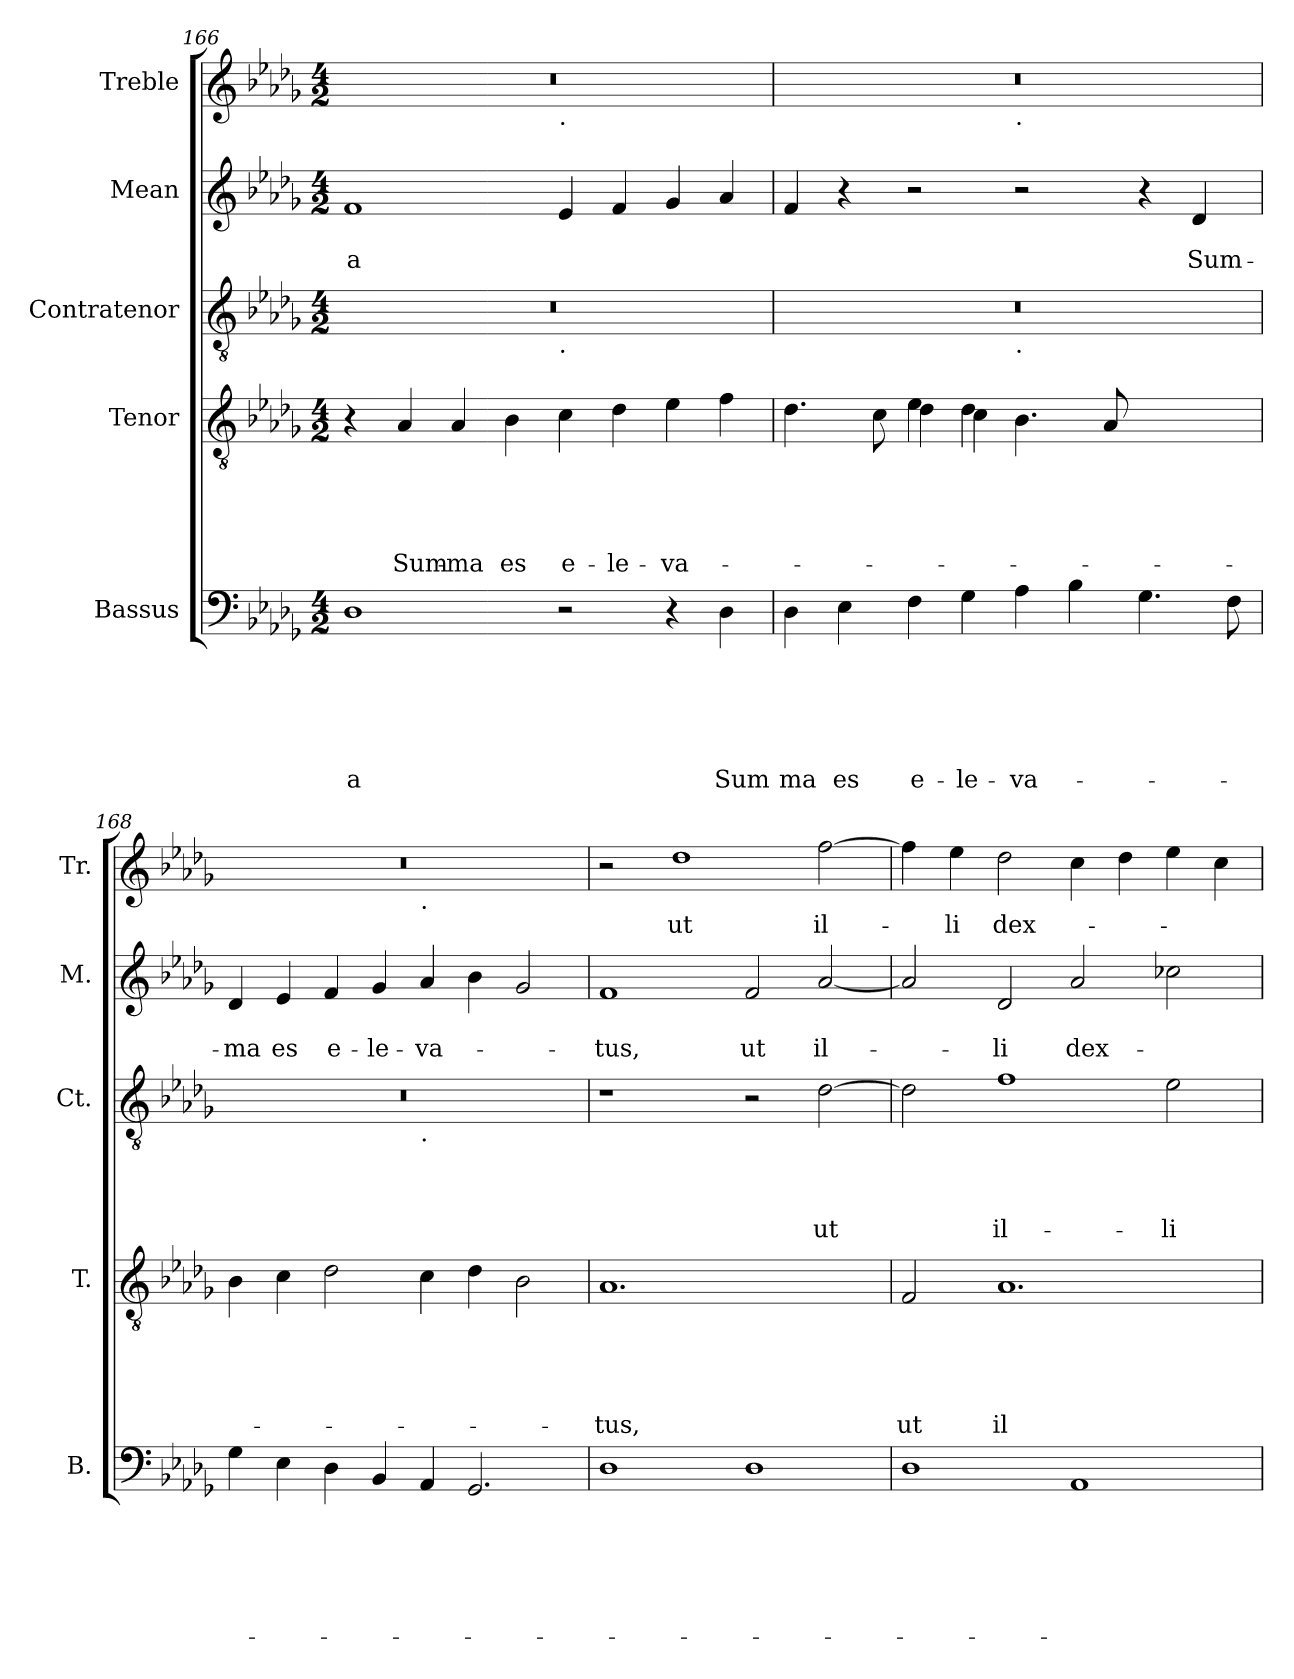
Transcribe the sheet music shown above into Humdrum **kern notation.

**kern	**text	**text	**text	**text	**text	**text	**kern	**text	**text	**text	**text	**text	**kern	**text	**text	**text	**text	**kern	**text	**text	**kern	**text
*part5	*part5	*part5	*part5	*part5	*part5	*part5	*part4	*part4	*part4	*part4	*part4	*part4	*part3	*part3	*part3	*part3	*part3	*part2	*part2	*part2	*part1	*part1
*staff5	*staff5	*staff5	*staff5	*staff5	*staff5	*staff5	*staff4	*staff4	*staff4	*staff4	*staff4	*staff4	*staff3	*staff3	*staff3	*staff3	*staff3	*staff2	*staff2	*staff2	*staff1	*staff1
*I"Bassus	*	*	*	*	*	*	*I"Tenor	*	*	*	*	*	*I"Contratenor	*	*	*	*	*I"Mean	*	*	*I"Treble	*
*I'B.	*	*	*	*	*	*	*I'T.	*	*	*	*	*	*I'Ct.	*	*	*	*	*I'M.	*	*	*I'Tr.	*
*clefF4	*	*	*	*	*	*	*clefGv2	*	*	*	*	*	*clefGv2	*	*	*	*	*clefG2	*	*	*clefG2	*
*k[b-e-a-d-g-]	*	*	*	*	*	*	*k[b-e-a-d-g-]	*	*	*	*	*	*k[b-e-a-d-g-]	*	*	*	*	*k[b-e-a-d-g-]	*	*	*k[b-e-a-d-g-]	*
*D-:	*	*	*	*	*	*	*D-:	*	*	*	*	*	*D-:	*	*	*	*	*D-:	*	*	*D-:	*
*M4/2	*	*	*	*	*	*	*M4/2	*	*	*	*	*	*M4/2	*	*	*	*	*M4/2	*	*	*M4/2	*
=166	=166	=166	=166	=166	=166	=166	=166	=166	=166	=166	=166	=166	=166	=166	=166	=166	=166	=166	=166	=166	=166	=166
!	!	!	!	!	!	!LO:LY:b	!	!	!	!	!	!	!	!	!	!	!	!	!	!LO:LY:b:rj	!	!
*	*	*	*	*	*	*	*	*	*	*	*	*	*^	*	*	*	*	*	*	*	*^	*
1D-	.	.	.	.	.	-a	4r	.	.	.	.	.	0r	1ryy	.	.	.	.	1f	.	-a	0r	1ryy	.
!	!	!	!	!	!	!	!	!	!	!	!	!LO:LY:b	!	!	!	!	!	!	!	!	!	!	!	!
.	.	.	.	.	.	.	4A-/	.	.	.	.	Sum-	.	.	.	.	.	.	.	.	.	.	.	.
!	!	!	!	!	!	!	!	!	!	!	!	!LO:LY:b:rj	!	!	!	!	!	!	!	!	!	!	!	!
.	.	.	.	.	.	.	4A-/	.	.	.	.	-ma	.	.	.	.	.	.	.	.	.	.	.	.
!	!	!	!	!	!	!	!	!	!	!	!	!LO:LY:b	!	!	!	!	!	!	!	!	!	!	!	!
.	.	.	.	.	.	.	4B-\	.	.	.	.	es	.	.	.	.	.	.	.	.	.	.	.	.
!	!	!	!	!	!	!	!	!	!	!	!	!	!	!	!	!	!	!	!	!	!	!	!LO:TX:b:t=.	!
!	!	!	!	!	!	!	!	!	!	!	!	!	!	!LO:TX:b:t=.	!	!	!	!	!	!	!	!	!	!
!	!	!	!	!	!	!	!	!	!	!	!	!LO:LY:b	!	!	!	!	!	!	!	!	!	!	!	!
2r	.	.	.	.	.	.	4c\	.	.	.	.	e-	.	1ryy	.	.	.	.	4e-/	.	.	.	1ryy	.
!	!	!	!	!	!	!	!	!	!	!	!	!LO:LY:b	!	!	!	!	!	!	!	!	!	!	!	!
.	.	.	.	.	.	.	4d-\	.	.	.	.	-le-	.	.	.	.	.	.	4f/	.	.	.	.	.
!	!	!	!	!	!	!	!	!	!	!	!	!LO:LY:b	!	!	!	!	!	!	!	!	!	!	!	!
4r	.	.	.	.	.	.	4e-\	.	.	.	.	-va-	.	.	.	.	.	.	4g-/	.	.	.	.	.
!	!	!	!	!	!	!LO:LY:b	!	!	!	!	!	!	!	!	!	!	!	!	!	!	!	!	!	!
4D-\	.	.	.	.	.	Sum	4f\	.	.	.	.	.	.	.	.	.	.	.	4a-/	.	.	.	.	.
=167	=167	=167	=167	=167	=167	=167	=167	=167	=167	=167	=167	=167	=167	=167	=167	=167	=167	=167	=167	=167	=167	=167	=167	=167
!	!	!	!	!	!	!LO:LY:b	!	!	!	!	!	!	!	!	!	!	!	!	!	!	!	!	!	!
*	*	*	*	*	*	*	*^	*	*	*	*	*	*	*	*	*	*	*	*	*	*	*	*	*
4D-\	.	.	.	.	.	ma	4.d-\	2ryy	.	.	.	.	.	0r	1ryy	.	.	.	.	4f/	.	.	0r	1ryy	.
!	!	!	!	!	!	!LO:LY:b	!	!	!	!	!	!	!	!	!	!	!	!	!	!	!	!	!	!	!
4E-\	.	.	.	.	.	es	.	.	.	.	.	.	.	.	.	.	.	.	.	4r	.	.	.	.	.
.	.	.	.	.	.	.	8c\	.	.	.	.	.	.	.	.	.	.	.	.	.	.	.	.	.	.
!	!	!	!	!	!	!LO:LY:b	!	!	!	!	!	!	!	!	!	!	!	!	!	!	!	!	!	!	!
4F\	.	.	.	.	.	e-	4e-\	4d-\	.	.	.	.	.	.	.	.	.	.	.	2r	.	.	.	.	.
!	!	!	!	!	!	!LO:LY:b	!	!	!	!	!	!	!	!	!	!	!	!	!	!	!	!	!	!	!
4G-\	.	.	.	.	.	-le-	4d-\	4c\	.	.	.	.	.	.	.	.	.	.	.	.	.	.	.	.	.
!	!	!	!	!	!	!	!	!	!	!	!	!	!	!	!	!	!	!	!	!	!	!	!	!LO:TX:b:t=.	!
!	!	!	!	!	!	!	!	!	!	!	!	!	!	!	!LO:TX:b:t=.	!	!	!	!	!	!	!	!	!	!
!	!	!	!	!	!	!LO:LY:b	!	!	!	!	!	!	!	!	!	!	!	!	!	!	!	!	!	!	!
4A-\	.	.	.	.	.	-va-	4.B-\	2ryy	.	.	.	.	.	.	1ryy	.	.	.	.	2r	.	.	.	1ryy	.
4B-\	.	.	.	.	.	.	.	.	.	.	.	.	.	.	.	.	.	.	.	.	.	.	.	.	.
.	.	.	.	.	.	.	8A-/	.	.	.	.	.	.	.	.	.	.	.	.	.	.	.	.	.	.
4.G-\	.	.	.	.	.	.	2ryy	2ryy	.	.	.	.	.	.	.	.	.	.	.	4r	.	.	.	.	.
!	!	!	!	!	!	!	!	!	!	!	!	!	!	!	!	!	!	!	!	!	!	!LO:LY:b	!	!	!
.	.	.	.	.	.	.	.	.	.	.	.	.	.	.	.	.	.	.	.	4d-/	.	Sum-	.	.	.
8F\	.	.	.	.	.	.	.	.	.	.	.	.	.	.	.	.	.	.	.	.	.	.	.	.	.
*	*	*	*	*	*	*	*v	*v	*	*	*	*	*	*	*	*	*	*	*	*	*	*	*	*	*
=168	=168	=168	=168	=168	=168	=168	=168	=168	=168	=168	=168	=168	=168	=168	=168	=168	=168	=168	=168	=168	=168	=168	=168	=168
!	!	!	!	!	!	!	!	!	!	!	!	!	!	!	!	!	!	!	!	!	!LO:LY:b	!	!	!
4G-\	.	.	.	.	.	.	4B-\	.	.	.	.	.	0r	1ryy	.	.	.	.	4d-/	.	-ma	0r	1ryy	.
!	!	!	!	!	!	!	!	!	!	!	!	!	!	!	!	!	!	!	!	!	!LO:LY:b	!	!	!
4E-\	.	.	.	.	.	.	4c\	.	.	.	.	.	.	.	.	.	.	.	4e-/	.	es	.	.	.
!	!	!	!	!	!	!	!	!	!	!	!	!	!	!	!	!	!	!	!	!	!LO:LY:b	!	!	!
4D-\	.	.	.	.	.	.	2d-\	.	.	.	.	.	.	.	.	.	.	.	4f/	.	e-	.	.	.
!	!	!	!	!	!	!	!	!	!	!	!	!	!	!	!	!	!	!	!	!	!LO:LY:b	!	!	!
4BB-/	.	.	.	.	.	.	.	.	.	.	.	.	.	.	.	.	.	.	4g-/	.	-le-	.	.	.
!	!	!	!	!	!	!	!	!	!	!	!	!	!	!	!	!	!	!	!	!	!	!	!LO:TX:b:t=.	!
!	!	!	!	!	!	!	!	!	!	!	!	!	!	!LO:TX:b:t=.	!	!	!	!	!	!	!	!	!	!
!	!	!	!	!	!	!	!	!	!	!	!	!	!	!	!	!	!	!	!	!	!LO:LY:b	!	!	!
4AA-/	.	.	.	.	.	.	4c\	.	.	.	.	.	.	1ryy	.	.	.	.	4a-/	.	-va-	.	1ryy	.
2.GG-/	.	.	.	.	.	.	4d-\	.	.	.	.	.	.	.	.	.	.	.	4b-\	.	.	.	.	.
.	.	.	.	.	.	.	2B-\	.	.	.	.	.	.	.	.	.	.	.	2g-/	.	.	.	.	.
!!LO:LB:g=z
=169	=169	=169	=169	=169	=169	=169	=169	=169	=169	=169	=169	=169	=169	=169	=169	=169	=169	=169	=169	=169	=169	=169	=169	=169
!	!	!	!	!	!	!	!	!	!	!	!	!LO:LY:b	!	!	!	!	!	!	!	!	!LO:LY:b	!	!	!
*	*	*	*	*	*	*	*	*	*	*	*	*	*v	*v	*	*	*	*	*	*	*	*v	*v	*
1D-	.	.	.	.	.	.	1.A-	.	.	.	.	-tus,	1r	.	.	.	.	1f	.	-tus,	2r	.
!	!	!	!	!	!	!	!	!	!	!	!	!	!	!	!	!	!	!	!	!	!	!LO:LY:b
.	.	.	.	.	.	.	.	.	.	.	.	.	.	.	.	.	.	.	.	.	1dd-	ut
!	!	!	!	!	!	!	!	!	!	!	!	!	!	!	!	!	!	!	!	!LO:LY:b	!	!
1D-	.	.	.	.	.	.	.	.	.	.	.	.	2r	.	.	.	.	2f/	.	ut	.	.
!	!	!	!	!	!	!	!	!	!	!	!	!	!	!	!	!	!LO:LY:b	!	!	!LO:LY:b	!	!LO:LY:b
.	.	.	.	.	.	.	2ryy	.	.	.	.	.	[>2d-\	.	.	.	ut	[<2a-/	.	il-	[>2ff\	il-
=170	=170	=170	=170	=170	=170	=170	=170	=170	=170	=170	=170	=170	=170	=170	=170	=170	=170	=170	=170	=170	=170	=170
!	!	!	!	!	!	!	!	!	!	!	!	!LO:LY:b	!	!	!	!	!	!	!	!	!	!
1D-	.	.	.	.	.	.	2F/	.	.	.	.	ut	2d-\]	.	.	.	.	2a-/]	.	.	4ff\]	.
!	!	!	!	!	!	!	!	!	!	!	!	!	!	!	!	!	!	!	!	!	!	!LO:LY:b
.	.	.	.	.	.	.	.	.	.	.	.	.	.	.	.	.	.	.	.	.	4ee-\	-li
!	!	!	!	!	!	!	!	!	!	!	!	!LO:LY:b	!	!	!	!	!LO:LY:b	!	!	!LO:LY:b	!	!LO:LY:b
.	.	.	.	.	.	.	1.A-	.	.	.	.	il-	1f	.	.	.	il-	2d-/	.	-li	2dd-\	dex-
!	!	!	!	!	!	!	!	!	!	!	!	!	!	!	!	!	!	!	!	!LO:LY:b	!	!
1AA-	.	.	.	.	.	.	.	.	.	.	.	.	.	.	.	.	.	2a-/	.	dex-	4cc\	.
.	.	.	.	.	.	.	.	.	.	.	.	.	.	.	.	.	.	.	.	.	4dd-\	.
!	!	!	!	!	!	!	!	!	!	!	!	!	!	!	!	!	!LO:LY:b	!	!	!	!	!
.	.	.	.	.	.	.	.	.	.	.	.	.	2e-\	.	.	.	-li	2cc-\	.	.	4ee-\	.
.	.	.	.	.	.	.	.	.	.	.	.	.	.	.	.	.	.	.	.	.	4cc\	.
=	=	=	=	=	=	=	=	=	=	=	=	=	=	=	=	=	=	=	=	=	=	=
*-	*-	*-	*-	*-	*-	*-	*-	*-	*-	*-	*-	*-	*-	*-	*-	*-	*-	*-	*-	*-	*-	*-
